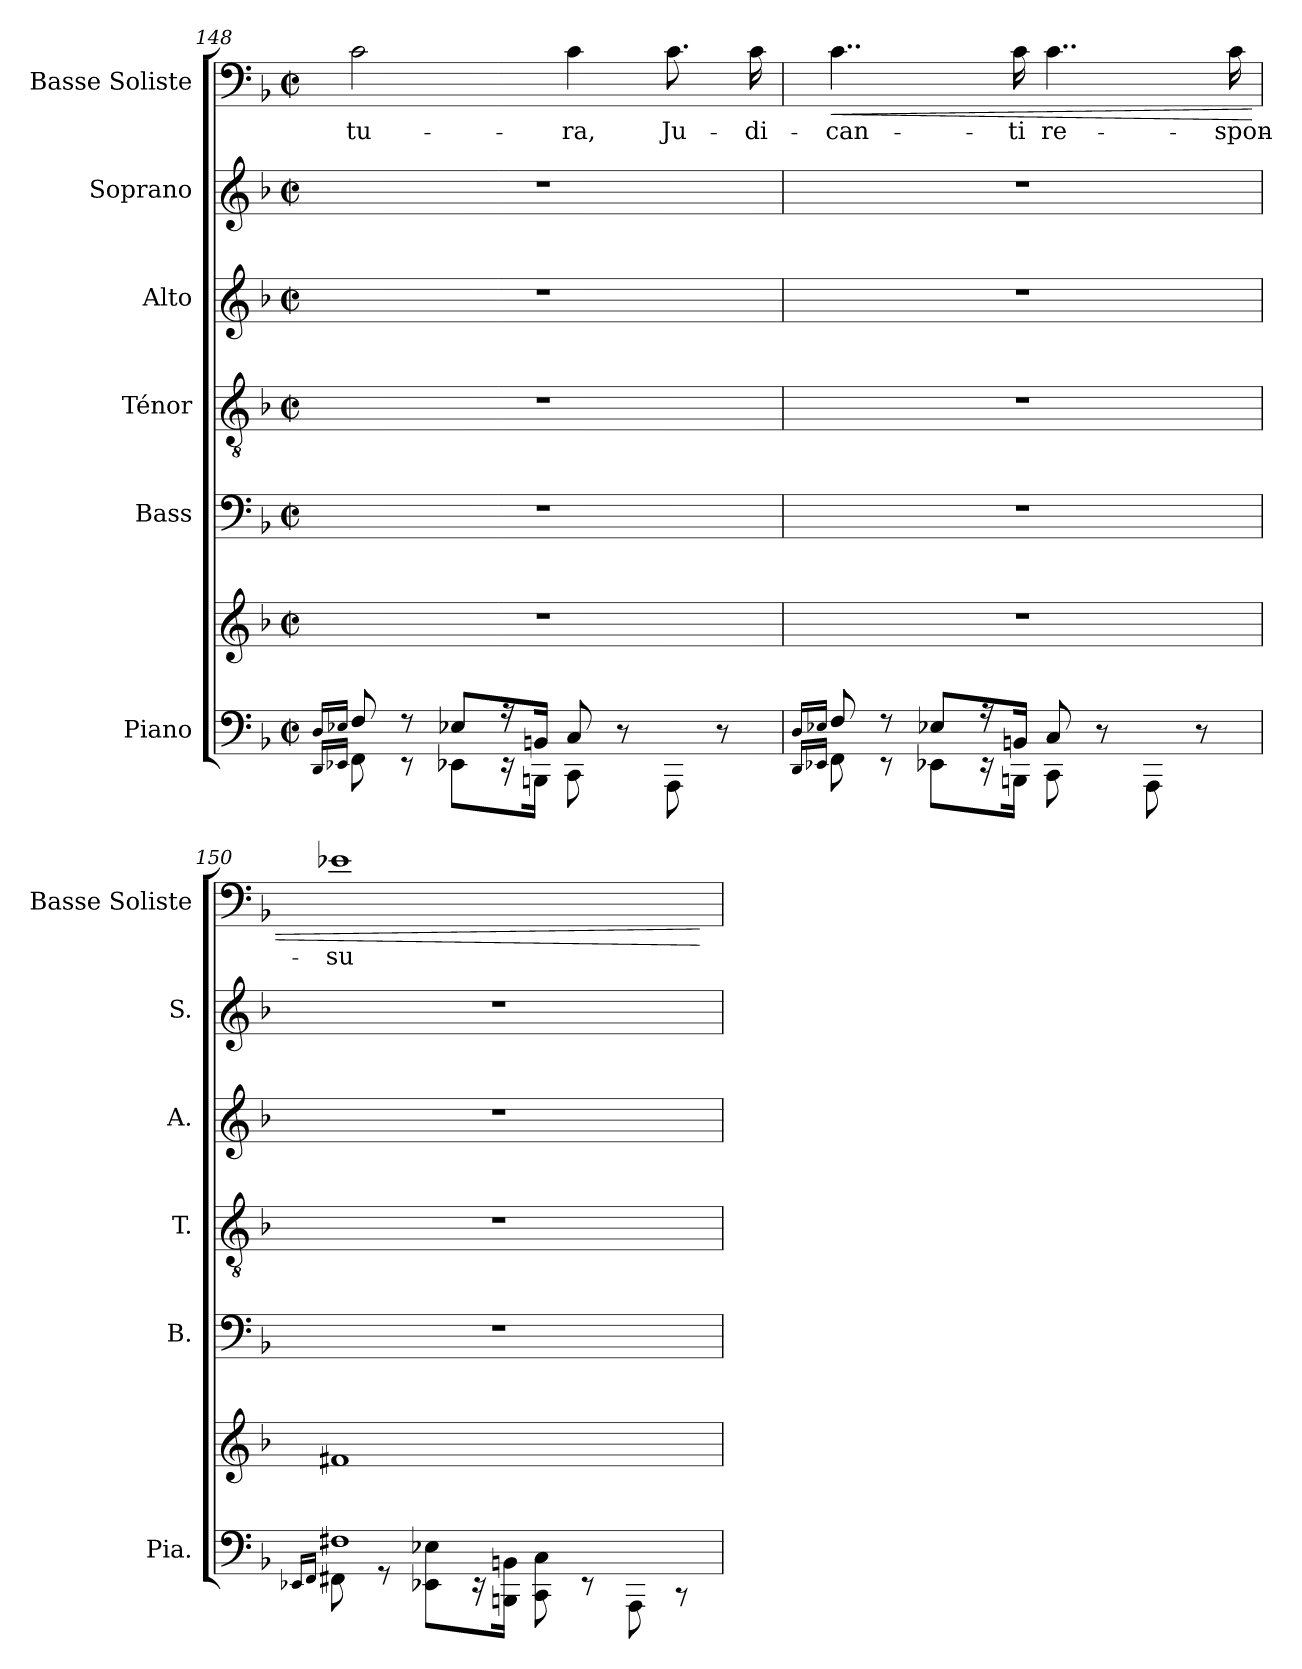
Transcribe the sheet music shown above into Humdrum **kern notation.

**kern	**kern	**kern	**kern	**kern	**kern	**kern	**text	**dynam
*part6	*part6	*part5	*part4	*part3	*part2	*part1	*part1	*part1
*staff7	*staff6	*staff5	*staff4	*staff3	*staff2	*staff1	*staff1	*staff1
*I"Piano	*	*I"Bass	*I"Ténor	*I"Alto	*I"Soprano	*I"Basse Soliste	*	*
*I'Pia.	*	*I'B.	*I'T.	*I'A.	*I'S.	*I'Basse Soliste	*	*
*clefF4	*clefG2	*clefF4	*clefGv2	*clefG2	*clefG2	*clefF4	*	*
*k[b-]	*k[b-]	*k[b-]	*k[b-]	*k[b-]	*k[b-]	*k[b-]	*	*
*M2/2	*M2/2	*M2/2	*M2/2	*M2/2	*M2/2	*M2/2	*	*
*met(c|)	*met(c|)	*met(c|)	*met(c|)	*met(c|)	*met(c|)	*met(c|)	*	*
=148	=148	=148	=148	=148	=148	=148	=148	=148
*^	*	*	*	*	*	*	*	*
16qD/LL	16qDD/LL	.	.	.	.	.	.	.	.
16qE-X/JJ	16qEE-X/JJ	.	.	.	.	.	.	.	.
8F/	8FF\	1r	1r	1r	1r	1r	2c\	-tu-	.
8r	8r	.	.	.	.	.	.	.	.
8E-X/L	8EE-X\L	.	.	.	.	.	.	.	.
16r	16r	.	.	.	.	.	.	.	.
16BBn/Jk	16BBBn\Jk	.	.	.	.	.	.	.	.
8C/	8CC\	.	.	.	.	.	4c\	-ra,	.
8ryy	8r	.	.	.	.	.	.	.	.
8ryy	8AAA\	.	.	.	.	.	8.c\	Ju-	.
8ryy	8r	.	.	.	.	.	.	.	.
.	.	.	.	.	.	.	16c\	-di-	.
!!LO:PB:g=z
=149	=149	=149	=149	=149	=149	=149	=149	=149	=149
16qD/LL	16qDD/LL	.	.	.	.	.	.	.	.
16qE-X/JJ	16qEE-X/JJ	.	.	.	.	.	.	.	.
!	!	!	!	!	!	!	!	!	!LO:HP:b
8F/	8FF\	1r	1r	1r	1r	1r	4..c\	-can-	<
8r	8r	.	.	.	.	.	.	.	.
8E-X/L	8EE-X\L	.	.	.	.	.	.	.	.
16r	16r	.	.	.	.	.	.	.	.
16BBn/Jk	16BBBn\Jk	.	.	.	.	.	16c\	-ti	.
8C/	8CC\	.	.	.	.	.	4..c\	re-	.
8ryy	8r	.	.	.	.	.	.	.	.
8ryy	8AAA\	.	.	.	.	.	.	.	.
8ryy	8r	.	.	.	.	.	.	.	.
.	.	.	.	.	.	.	16c\	-spon-	.
=150	=150	=150	=150	=150	=150	=150	=150	=150	=150
.	16qEE-X/LL	.	.	.	.	.	.	.	.
.	16qFF/JJ	.	.	.	.	.	.	.	.
1F#X	8FF#X\	1f#X	1r	1r	1r	1r	1e-X	-su-	.
.	8r	.	.	.	.	.	.	.	.
.	8EE-X\ 8E-X\L	.	.	.	.	.	.	.	.
.	16r	.	.	.	.	.	.	.	.
.	16BBBn\ 16BBn\Jk	.	.	.	.	.	.	.	.
.	8CC\ 8C\	.	.	.	.	.	.	.	.
.	8r	.	.	.	.	.	.	.	.
.	8AAA\	.	.	.	.	.	.	.	.
.	8r	.	.	.	.	.	.	.	.
*v	*v	*	*	*	*	*	*	*	*
.	.	.	.	.	.	.	.	[
=	=	=	=	=	=	=	=	=
*-	*-	*-	*-	*-	*-	*-	*-	*-
